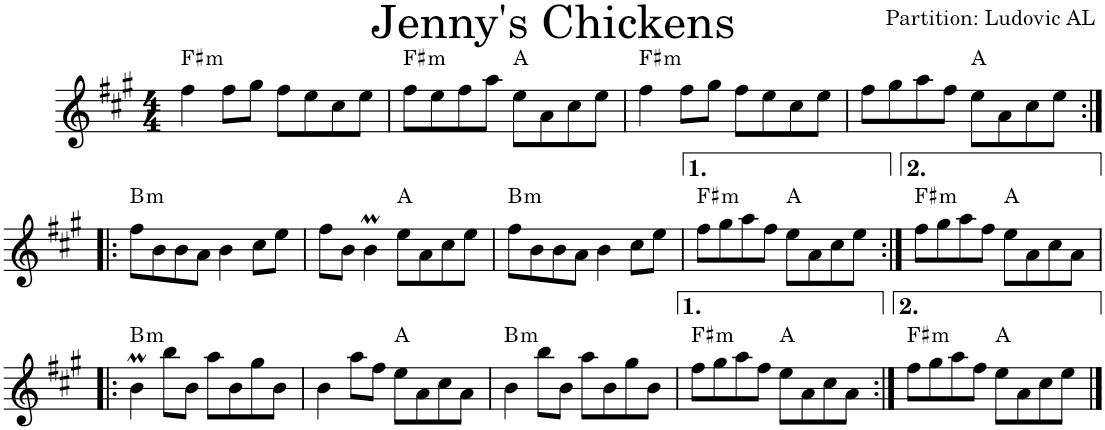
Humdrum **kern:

**kern	**harte
*part1	*part1
*staff1	*
*I"Violon	*
*I'Vln.	*
*clefG2	*
*k[f#c#g#]	*
*M4/4	*
=1	=1
!	!LO:H:kt=m
4ff#\	F#:min
8ff#\L	.
8gg#\J	.
8ff#\L	.
8ee\	.
8cc#\	.
8ee\J	.
=2	=2
!	!LO:H:kt=m
8ff#\L	F#:min
8ee\	.
8ff#\	.
8aa\J	.
8ee\L	A:maj
8a\	.
8cc#\	.
8ee\J	.
=3	=3
!	!LO:H:kt=m
4ff#\	F#:min
8ff#\L	.
8gg#\J	.
8ff#\L	.
8ee\	.
8cc#\	.
8ee\J	.
=4	=4
8ff#\L	.
8gg#\	.
8aa\	.
8ff#\J	.
8ee\L	A:maj
8a\	.
8cc#\	.
8ee\J	.
!!LO:LB:g=z
=5:|!|:	=5:|!|:
!	!LO:H:kt=m
8ff#\L	B:min
8b\	.
8b\	.
8a\J	.
4b\	.
8cc#\L	.
8ee\J	.
=6	=6
8ff#\L	.
8b\J	.
4bM\	.
8ee\L	A:maj
8a\	.
8cc#\	.
8ee\J	.
=7	=7
!	!LO:H:kt=m
8ff#\L	B:min
8b\	.
8b\	.
8a\J	.
4b\	.
8cc#\L	.
8ee\J	.
=8	=8
!	!LO:H:kt=m
8ff#\L	F#:min
8gg#\	.
8aa\	.
8ff#\J	.
8ee\L	A:maj
8a\	.
8cc#\	.
8ee\J	.
=9:|!	=9:|!
!	!LO:H:kt=m
8ff#\L	F#:min
8gg#\	.
8aa\	.
8ff#\J	.
8ee\L	A:maj
8a\	.
8cc#\	.
8a\J	.
!!LO:LB:g=z
=10!|:	=10!|:
!	!LO:H:kt=m
4bM\	B:min
8bb\L	.
8b\J	.
8aa\L	.
8b\	.
8gg#\	.
8b\J	.
=11	=11
4b\	.
8aa\L	.
8ff#\J	.
8ee\L	A:maj
8a\	.
8cc#\	.
8a\J	.
=12	=12
!	!LO:H:kt=m
4b\	B:min
8bb\L	.
8b\J	.
8aa\L	.
8b\	.
8gg#\	.
8b\J	.
=13	=13
!	!LO:H:kt=m
8ff#\L	F#:min
8gg#\	.
8aa\	.
8ff#\J	.
8ee\L	A:maj
8a\	.
8cc#\	.
8a\J	.
=14:|!	=14:|!
!	!LO:H:kt=m
8ff#\L	F#:min
8gg#\	.
8aa\	.
8ff#\J	.
8ee\L	A:maj
8a\	.
8cc#\	.
8ee\J	.
==	==
*-	*-
